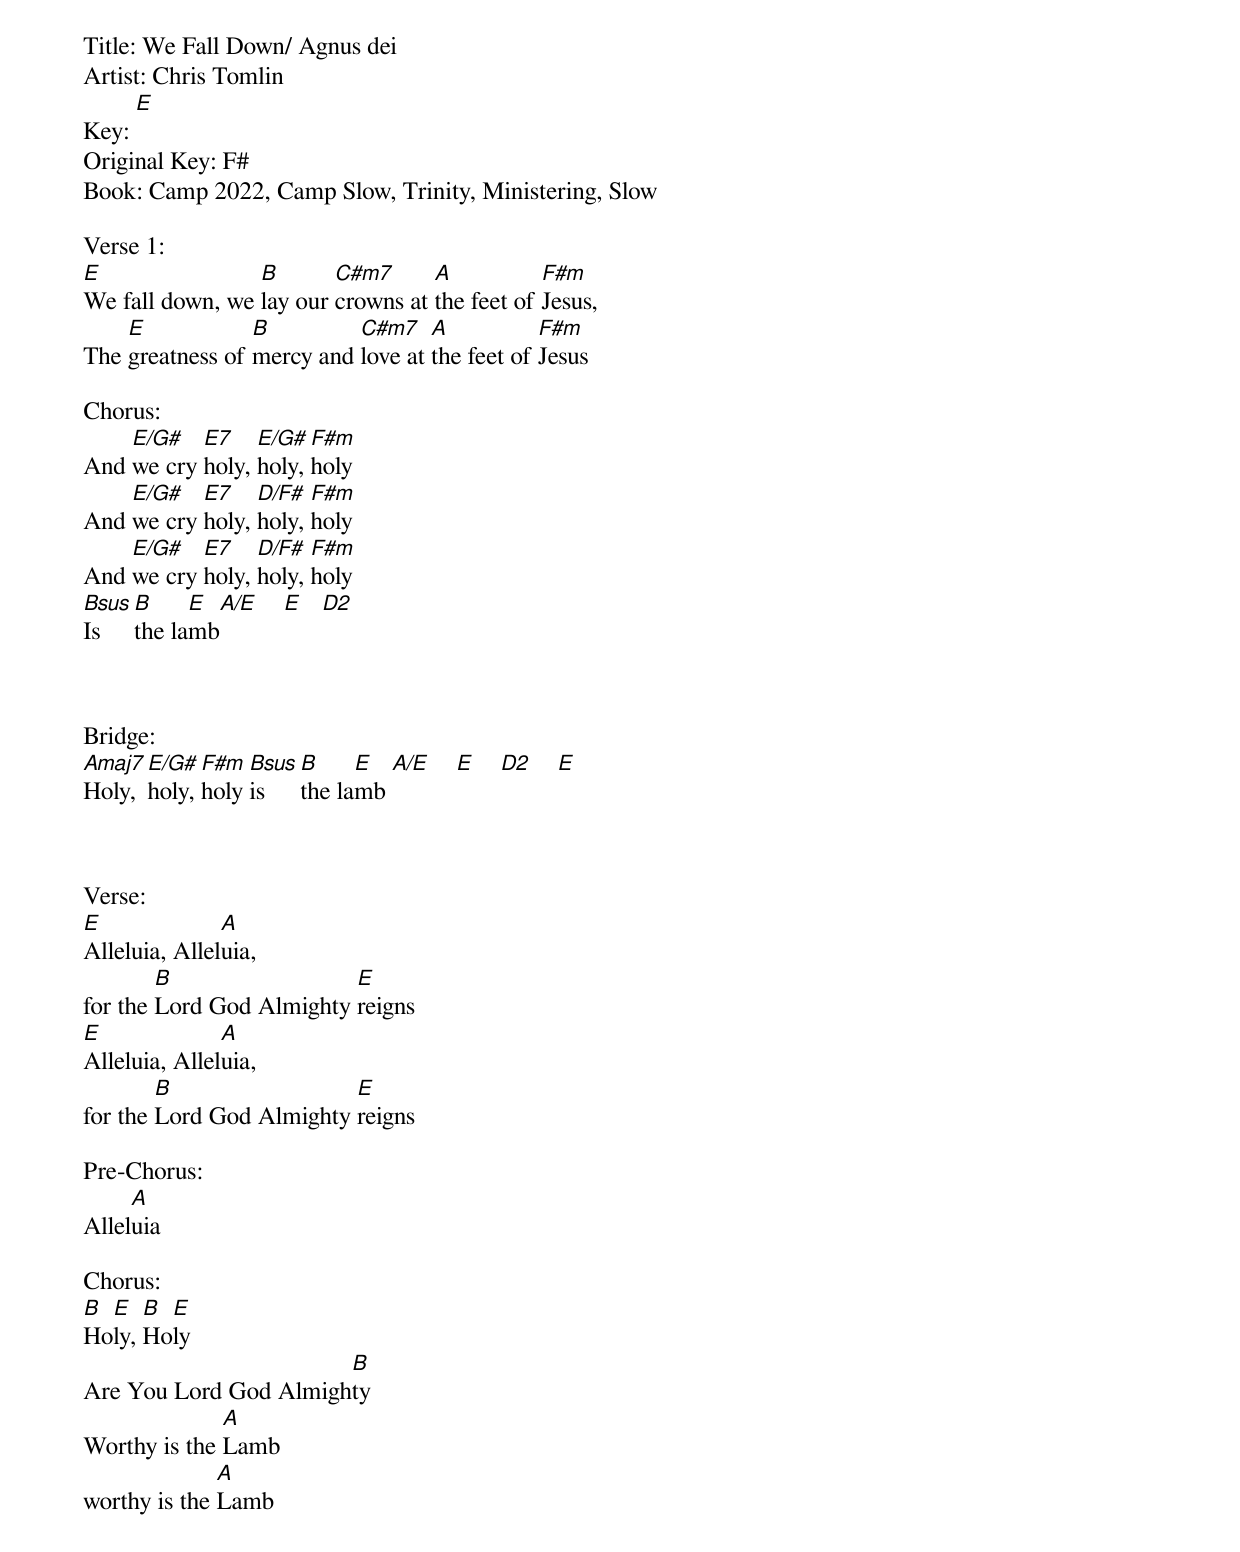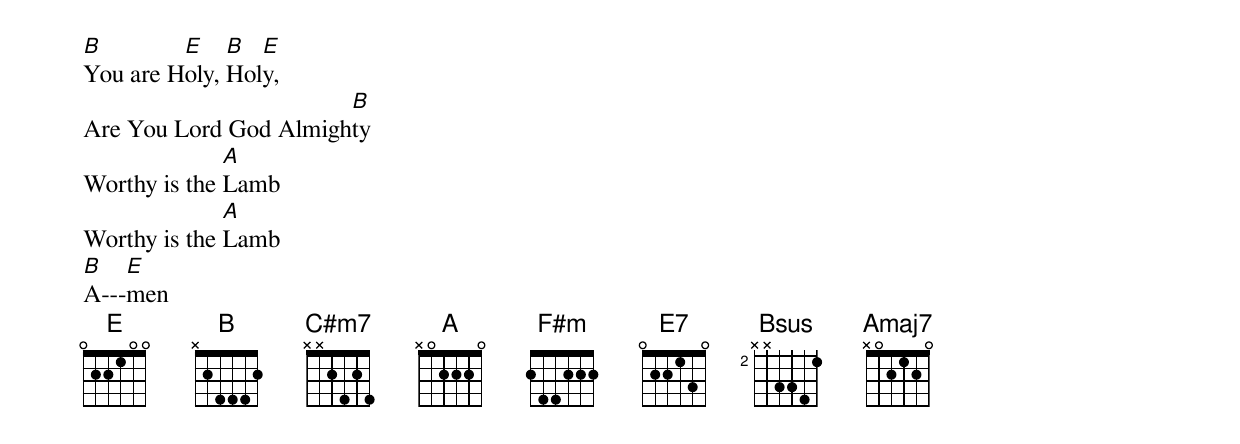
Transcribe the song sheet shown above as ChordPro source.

Title: We Fall Down/ Agnus dei
Artist: Chris Tomlin
Key: [E]
Original Key: F#
Book: Camp 2022, Camp Slow, Trinity, Ministering, Slow

Verse 1:
[E]We fall down, we [B]lay our [C#m7]crowns at [A]the feet of [F#m]Jesus,
The [E]greatness of [B]mercy and [C#m7]love at [A]the feet of [F#m]Jesus

Chorus:
And [E/G#]we cry [E7]holy, [E/G#]holy, [F#m]holy
And [E/G#]we cry [E7]holy, [D/F#]holy, [F#m]holy
And [E/G#]we cry [E7]holy, [D/F#]holy, [F#m]holy
[Bsus]Is [B]the la[E]mb[A/E]    [E]   [D2]



Bridge:
[Amaj7]Holy, [E/G#]holy, [F#m]holy [Bsus]is [B]the la[E]mb [A/E]    [E]    [D2]    [E]



Verse:
[E]Alleluia, Allel[A]uia,
for the [B]Lord God Almighty [E]reigns
[E]Alleluia, Allel[A]uia,
for the [B]Lord God Almighty [E]reigns

Pre-Chorus:
Allel[A]uia

Chorus:
[B]Ho[E]ly, [B]Ho[E]ly
Are You Lord God Almigh[B]ty
Worthy is the [A]Lamb
worthy is the [A]Lamb
[B]You are H[E]oly, [B]Hol[E]y,
Are You Lord God Almigh[B]ty
Worthy is the [A]Lamb
Worthy is the [A]Lamb
[B]A---[E]men
